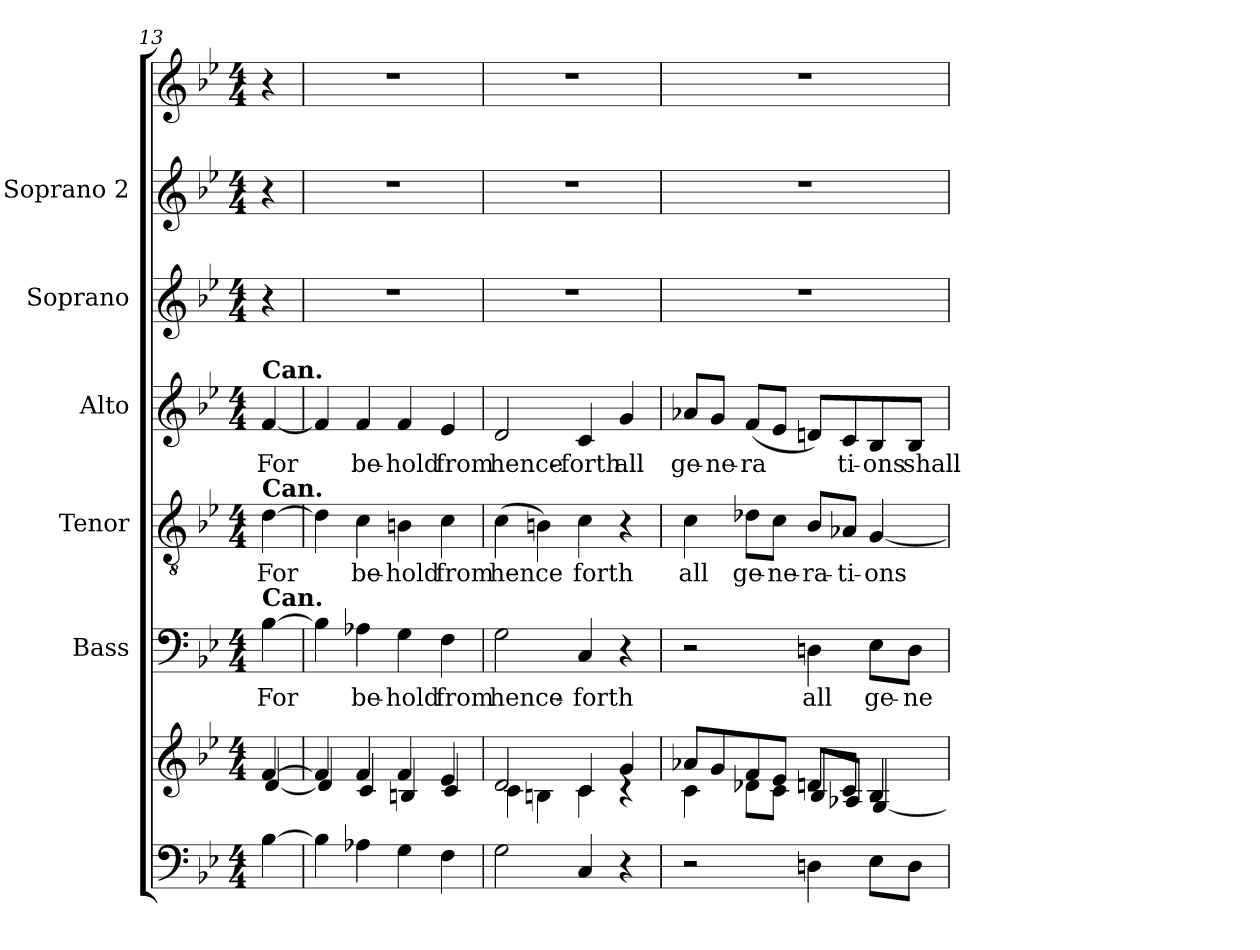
**kern	**kern	**kern	**text	**kern	**text	**kern	**text	**kern	**kern	**kern
*part7	*part6	*part5	*part5	*part4	*part4	*part3	*part3	*part2	*part1	*part1
*staff8	*staff7	*staff6	*staff6	*staff5	*staff5	*staff4	*staff4	*staff3	*staff2	*staff1
*	*	*I"Bass	*	*I"Tenor	*	*I"Alto	*	*I"Soprano	*I"Soprano 2	*
*	*	*I'B	*	*I'T	*	*I'A	*	*I'S	*	*
*clefF4	*clefG2	*clefF4	*	*clefGv2	*	*clefG2	*	*clefG2	*clefG2	*clefG2
*k[b-e-]	*k[b-e-]	*k[b-e-]	*	*k[b-e-]	*	*k[b-e-]	*	*k[b-e-]	*k[b-e-]	*k[b-e-]
*B-:	*B-:	*B-:	*	*B-:	*	*B-:	*	*B-:	*B-:	*B-:
*M4/4	*M4/4	*M4/4	*	*M4/4	*	*M4/4	*	*M4/4	*M4/4	*M4/4
=13	=13	=13	=13	=13	=13	=13	=13	=13	=13	=13
*	*^	*	*	*	*	*	*	*	*	*
!	!	!	!	!	!	!	!LO:TX:a:B:t=Can.	!	!	!	!
!	!	!	!	!	!LO:TX:a:B:t=Can.	!	!	!	!	!	!
!	!	!	!LO:TX:a:B:t=Can.	!	!	!	!	!	!	!	!
!	!	!	!	!LO:LY:b	!	!LO:LY:b	!	!LO:LY:b	!	!	!
[4B-\	[4f/	[4d/	[4B-\	For	[4d\	For	[4f/	For	4r	4r	4r
=14	=14	=14	=14	=14	=14	=14	=14	=14	=14	=14	=14
4B-\]	4f/]	4d/]	4B-\]	.	4d\]	.	4f/]	.	1r	1r	1r
!	!	!	!	!LO:LY:b	!	!LO:LY:b	!	!LO:LY:b	!	!	!
4A-X\	4f/	4c/	4A-X\	be-	4c\	be-	4f/	be-	.	.	.
!	!	!	!	!LO:LY:b	!	!LO:LY:b	!	!LO:LY:b	!	!	!
4G\	4f/	4Bn/	4G\	-hold	4Bn\	-hold	4f/	-hold	.	.	.
!	!	!	!	!LO:LY:b	!	!LO:LY:b	!	!LO:LY:b	!	!	!
4F\	4e-/	4c/	4F\	from	4c\	from	4e-/	from	.	.	.
!!LO:PB:g=z
=15	=15	=15	=15	=15	=15	=15	=15	=15	=15	=15	=15
!	!	!	!	!LO:LY:b	!	!LO:LY:b	!	!LO:LY:b	!	!	!
2G\	2d/	4c\	2G\	hence-	(>4c\	hence­	2d/	hence-	1r	1r	1r
.	.	4Bn\	.	.	4Bn\)	.	.	.	.	.	.
!	!	!	!	!LO:LY:b	!	!LO:LY:b	!	!LO:LY:b	!	!	!
4C/	4c/	4c\	4C/	-forth	4c\	forth	4c/	-forth	.	.	.
!	!	!	!	!	!	!	!	!LO:LY:b	!	!	!
4r	4g/	4rc	4r	.	4r	.	4g/	all	.	.	.
=16	=16	=16	=16	=16	=16	=16	=16	=16	=16	=16	=16
!	!	!	!	!	!	!LO:LY:b	!	!LO:LY:b	!	!	!
2r	8a-X/L	4c\	2r	.	4c\	all	8a-X/L	ge-	1r	1r	1r
!	!	!	!	!	!	!	!	!LO:LY:b	!	!	!
.	8g/	.	.	.	.	.	8g/J	-ne-	.	.	.
!	!	!	!	!	!	!LO:LY:b	!	!LO:LY:b	!	!	!
.	8f/	8d-X\L	.	.	8d-X\L	ge-	(<8f/L	-ra­	.	.	.
!	!	!	!	!	!	!LO:LY:b	!	!	!	!	!
.	8e-/J	8c\J	.	.	8c\J	-ne-	8e-/J	.	.	.	.
!	!	!	!	!LO:LY:b	!	!LO:LY:b	!	!	!	!	!
4Dn\	8dn/L	8B-/L	4Dn\	all	8B-/L	-ra-	8dn/L)	.	.	.	.
!	!	!	!	!	!	!LO:LY:b	!	!LO:LY:b	!	!	!
.	8c/J	8A-X/J	.	.	8A-X/J	-ti-	8c/	ti-	.	.	.
!	!	!	!	!LO:LY:b	!	!LO:LY:b	!	!LO:LY:b	!	!	!
8E-\L	4B-/	[4G/	8E-\L	ge-	[4G/	-ons	8B-/	-ons	.	.	.
!	!	!	!	!LO:LY:b	!	!	!	!LO:LY:b	!	!	!
8D\J	.	.	8D\J	-ne-	.	.	8B-/J	shall	.	.	.
*	*v	*v	*	*	*	*	*	*	*	*	*
=	=	=	=	=	=	=	=	=	=	=
*-	*-	*-	*-	*-	*-	*-	*-	*-	*-	*-
